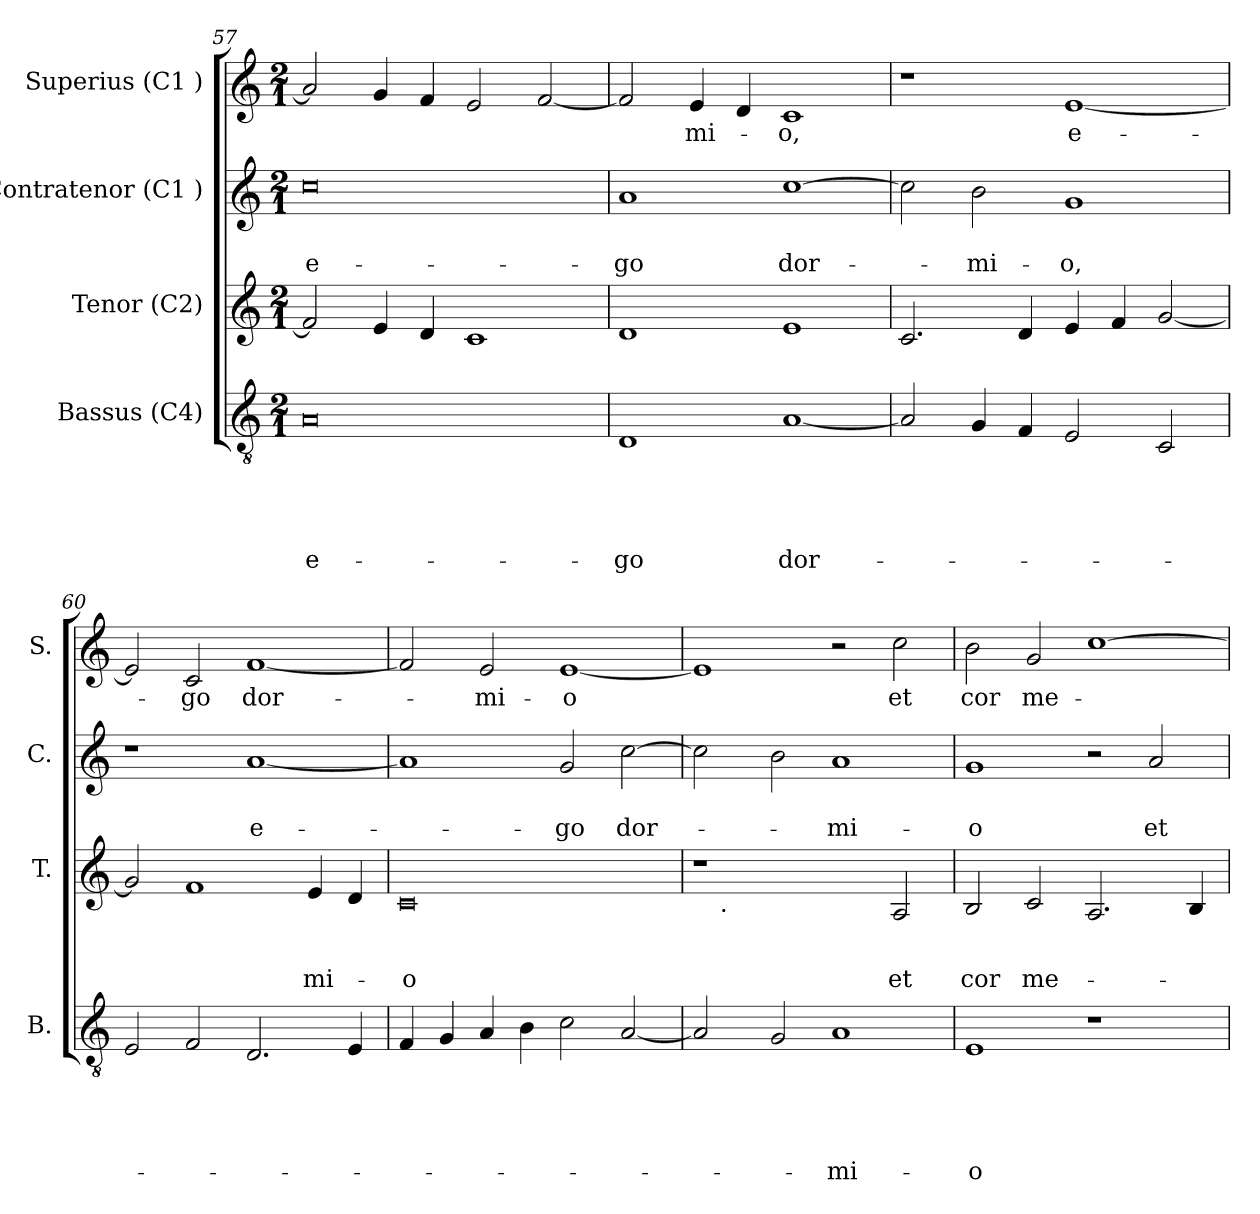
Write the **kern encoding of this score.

**kern	**text	**text	**text	**text	**text	**kern	**text	**text	**text	**kern	**text	**text	**kern	**text
*part4	*part4	*part4	*part4	*part4	*part4	*part3	*part3	*part3	*part3	*part2	*part2	*part2	*part1	*part1
*staff4	*staff4	*staff4	*staff4	*staff4	*staff4	*staff3	*staff3	*staff3	*staff3	*staff2	*staff2	*staff2	*staff1	*staff1
*I"Bassus (C4)	*	*	*	*	*	*I"Tenor (C2)	*	*	*	*I"Contratenor (C1 )	*	*	*I"Superius (C1 )	*
*I'B.	*	*	*	*	*	*I'T.	*	*	*	*I'C.	*	*	*I'S.	*
*clefGv2	*	*	*	*	*	*clefG2	*	*	*	*clefG2	*	*	*clefG2	*
*k[]	*	*	*	*	*	*k[]	*	*	*	*k[]	*	*	*k[]	*
*C:	*	*	*	*	*	*C:	*	*	*	*C:	*	*	*C:	*
*M2/1	*	*	*	*	*	*M2/1	*	*	*	*M2/1	*	*	*M2/1	*
=57	=57	=57	=57	=57	=57	=57	=57	=57	=57	=57	=57	=57	=57	=57
!	!	!	!	!	!LO:LY:b:rj	!	!	!	!	!	!	!LO:LY:b:rj	!	!
0A	.	.	.	.	e-	2f/]	.	.	.	0cc	.	e-	2a/]	.
.	.	.	.	.	.	4e/	.	.	.	.	.	.	4g/	.
.	.	.	.	.	.	4d/	.	.	.	.	.	.	4f/	.
.	.	.	.	.	.	1c	.	.	.	.	.	.	2e/	.
.	.	.	.	.	.	.	.	.	.	.	.	.	[<2f/	.
=58	=58	=58	=58	=58	=58	=58	=58	=58	=58	=58	=58	=58	=58	=58
!	!	!	!	!	!LO:LY:b	!	!	!	!	!	!	!LO:LY:b	!	!
1D	.	.	.	.	-go	1d	.	.	.	1a	.	-go	2f/]	.
!	!	!	!	!	!	!	!	!	!	!	!	!	!	!LO:LY:b
.	.	.	.	.	.	.	.	.	.	.	.	.	4e/	-mi-
.	.	.	.	.	.	.	.	.	.	.	.	.	4d/	.
!	!	!	!	!	!LO:LY:b	!	!	!	!	!	!	!LO:LY:b	!	!LO:LY:b
[<1A	.	.	.	.	dor-	1e	.	.	.	[>1cc	.	dor-	1c	-o,
=59	=59	=59	=59	=59	=59	=59	=59	=59	=59	=59	=59	=59	=59	=59
2A/]	.	.	.	.	.	2.c/	.	.	.	2cc\]	.	.	1r	.
!	!	!	!	!	!	!	!	!	!	!	!	!LO:LY:b	!	!
4G/	.	.	.	.	.	.	.	.	.	2b\	.	-mi-	.	.
4F/	.	.	.	.	.	4d/	.	.	.	.	.	.	.	.
!	!	!	!	!	!	!	!	!	!	!	!	!LO:LY:b	!	!LO:LY:b:rj
2E/	.	.	.	.	.	4e/	.	.	.	1g	.	-o,	[<1e	e-
.	.	.	.	.	.	4f/	.	.	.	.	.	.	.	.
2C/	.	.	.	.	.	[<2g/	.	.	.	.	.	.	.	.
!!LO:LB:g=z
=60	=60	=60	=60	=60	=60	=60	=60	=60	=60	=60	=60	=60	=60	=60
2E/	.	.	.	.	.	2g/]	.	.	.	1r	.	.	2e/]	.
!	!	!	!	!	!	!	!	!	!	!	!	!	!	!LO:LY:b
2F/	.	.	.	.	.	1f	.	.	.	.	.	.	2c/	-go
!	!	!	!	!	!	!	!	!	!	!	!	!LO:LY:b:rj	!	!LO:LY:b
2.D/	.	.	.	.	.	.	.	.	.	[<1a	.	e-	[<1f	dor-
!	!	!	!	!	!	!	!	!	!LO:LY:b	!	!	!	!	!
.	.	.	.	.	.	4e/	.	.	-mi-	.	.	.	.	.
4E/	.	.	.	.	.	4d/	.	.	.	.	.	.	.	.
=61	=61	=61	=61	=61	=61	=61	=61	=61	=61	=61	=61	=61	=61	=61
!	!	!	!	!	!	!	!	!	!LO:LY:b:rj	!	!	!	!	!
4F/	.	.	.	.	.	0c	.	.	-o	1a]	.	.	2f/]	.
4G/	.	.	.	.	.	.	.	.	.	.	.	.	.	.
!	!	!	!	!	!	!	!	!	!	!	!	!	!	!LO:LY:b
4A/	.	.	.	.	.	.	.	.	.	.	.	.	2e/	-mi-
4B\	.	.	.	.	.	.	.	.	.	.	.	.	.	.
!	!	!	!	!	!	!	!	!	!	!	!	!LO:LY:b	!	!LO:LY:b:rj
2c\	.	.	.	.	.	.	.	.	.	2g/	.	-go	[<1e	-o
!	!	!	!	!	!	!	!	!	!	!	!	!LO:LY:b	!	!
[<2A/	.	.	.	.	.	.	.	.	.	[>2cc\	.	dor-	.	.
=62	=62	=62	=62	=62	=62	=62	=62	=62	=62	=62	=62	=62	=62	=62
*	*	*	*	*	*	*^	*	*	*	*	*	*	*	*
2A/]	.	.	.	.	.	1r	8ryy	.	.	.	2cc\]	.	.	1e]	.
!	!	!	!	!	!	!	!LO:TX:b:t=.	!	!	!	!	!	!	!	!
.	.	.	.	.	.	.	1...ryy	.	.	.	.	.	.	.	.
2G/	.	.	.	.	.	.	.	.	.	.	2b\	.	.	.	.
!	!	!	!	!	!LO:LY:b	!	!	!	!	!	!	!	!LO:LY:b	!	!
1A	.	.	.	.	-mi-	2ryy	.	.	.	.	1a	.	-mi-	2r	.
!	!	!	!	!	!	!	!	!	!	!LO:LY:b	!	!	!	!	!LO:LY:b
.	.	.	.	.	.	2A/	.	.	.	et	.	.	.	2cc\	et
=63	=63	=63	=63	=63	=63	=63	=63	=63	=63	=63	=63	=63	=63	=63	=63
!	!	!	!	!	!LO:LY:b:rj	!	!	!	!	!LO:LY:b	!	!	!LO:LY:b:rj	!	!LO:LY:b
*	*	*	*	*	*	*v	*v	*	*	*	*	*	*	*	*
1E	.	.	.	.	-o	2B/	.	.	cor	1g	.	-o	2b\	cor
!	!	!	!	!	!	!	!	!	!LO:LY:b	!	!	!	!	!LO:LY:b
.	.	.	.	.	.	2c/	.	.	me-	.	.	.	2g/	me-
1r	.	.	.	.	.	2.A/	.	.	.	2r	.	.	[<1cc	.
!	!	!	!	!	!	!	!	!	!	!	!	!LO:LY:b	!	!
.	.	.	.	.	.	.	.	.	.	2a/	.	et	.	.
.	.	.	.	.	.	4B/	.	.	.	.	.	.	.	.
=	=	=	=	=	=	=	=	=	=	=	=	=	=	=
*-	*-	*-	*-	*-	*-	*-	*-	*-	*-	*-	*-	*-	*-	*-
